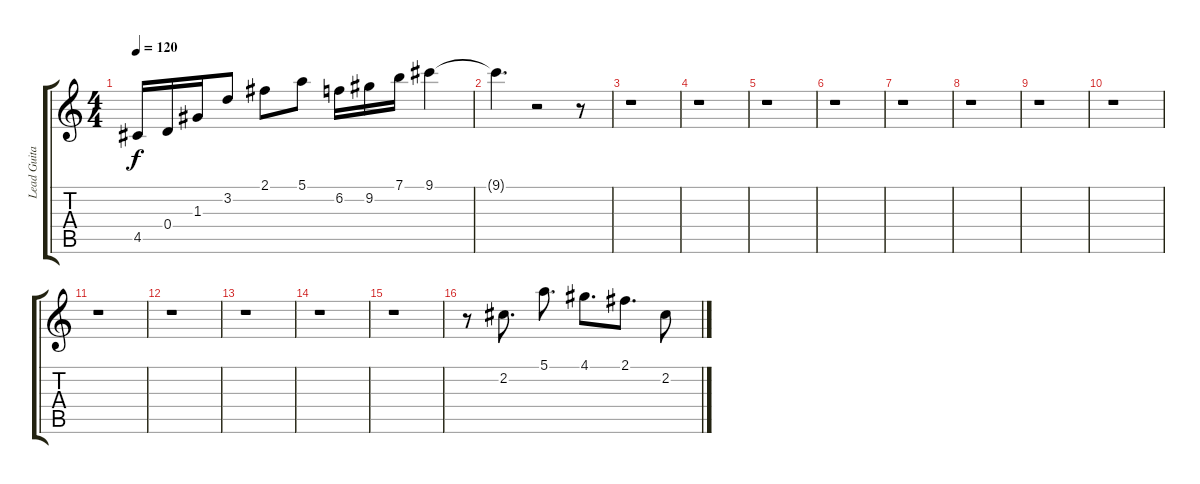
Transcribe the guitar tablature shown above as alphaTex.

\track ("Lead Guitar" "Lead Guita") {instrument acousticguitarsteel}
\staff {score tabs}
\tuning (E4 B3 G3 D3 A2 E2) {hide}
\ts (4 4)
\tempo 120
\clef g2
\ks c
4.5.16{dy f instrument acousticguitarsteel} 0.4.16 1.3.16 3.2.8 2.1.8 5.1.8 6.2.16 9.2.16 7.1.16 9.1.4 |
9.1{t}.4{d} r.2 r.8 |
r.1 |
r.1 |
r.1 |
r.1 |
r.1 |
r.1 |
r.1 |
r.1 |
r.1 |
r.1 |
r.1 |
r.1 |
r.1 |
r.8 2.2.8{d} 5.1.8{d} 4.1.8{d} 2.1.8{d} 2.2.8
